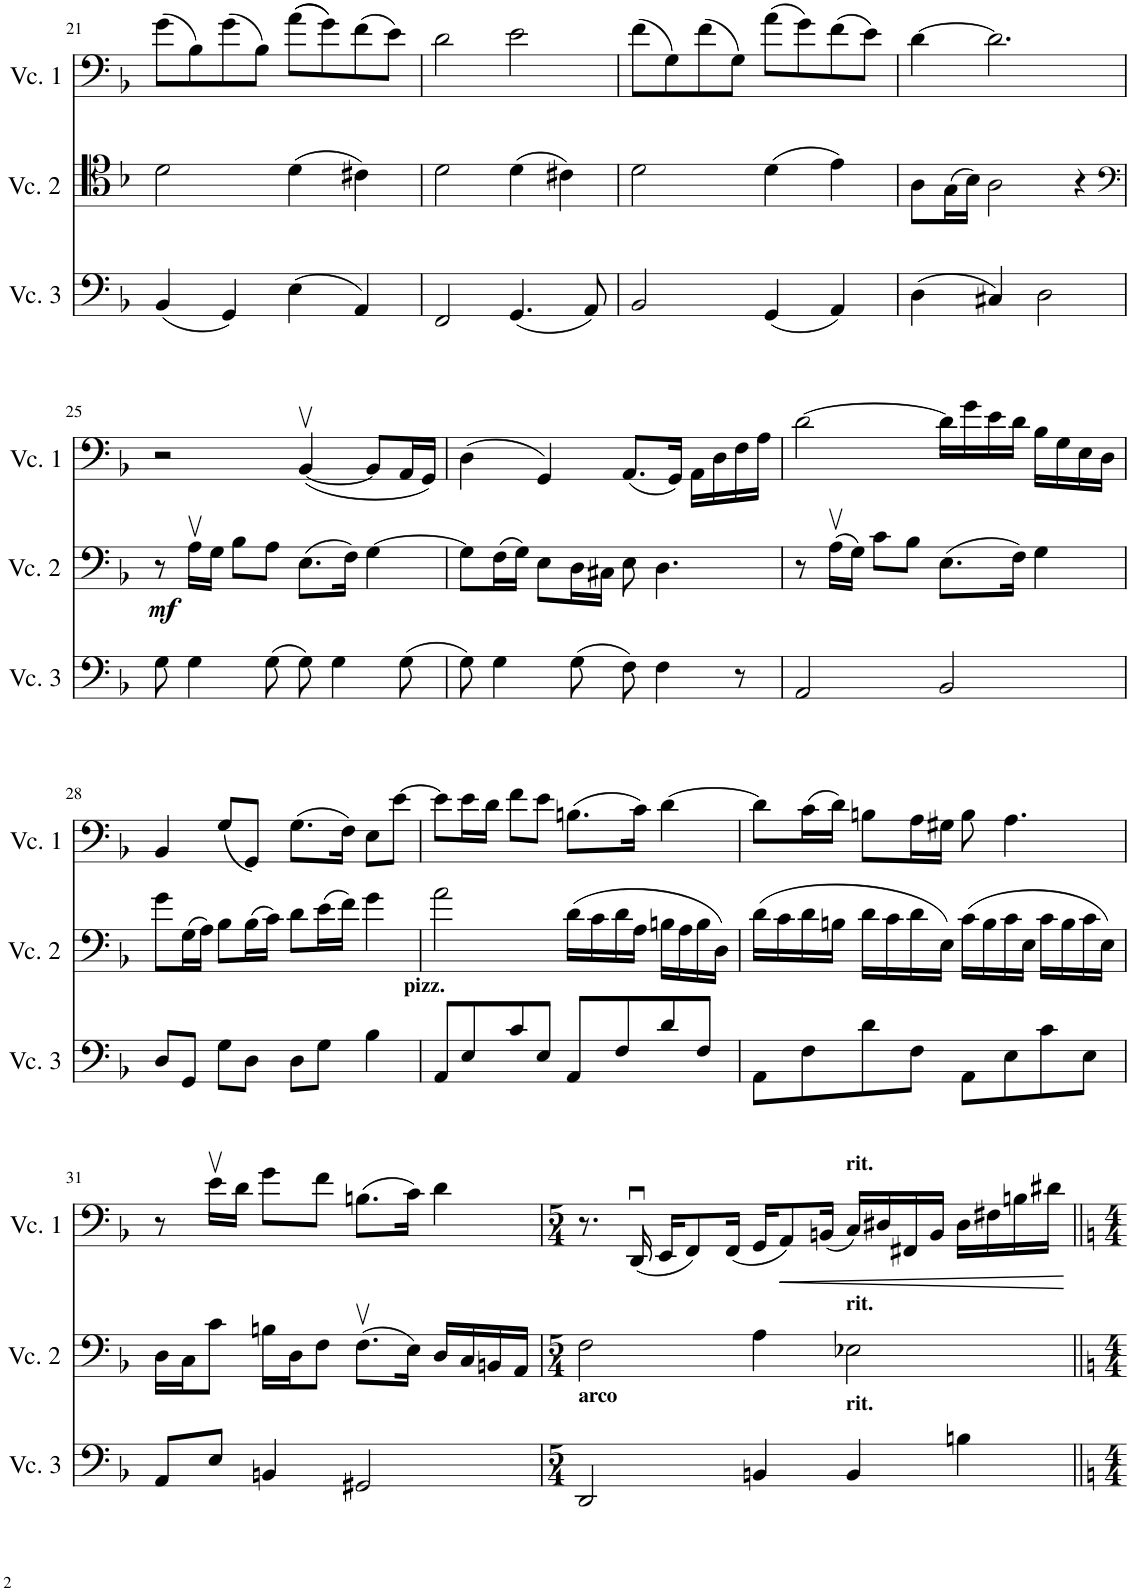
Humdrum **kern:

**kern	**kern	**dynam	**kern	**dynam
*part3	*part2	*part2	*part1	*part1
*staff3	*staff2	*staff2	*staff1	*staff1
*I"Cello 3	*I"Cello 2	*	*I"Cello 1	*
!!LO:PB:g=z
*clefF4	*clefC4	*	*clefF4	*
*k[b-]	*k[b-]	*	*k[b-]	*
*M4/4	*M4/4	*	*M4/4	*
=21	=21	=21	=21	=21
(4BB-/	2d\	.	(8g\L	.
.	.	.	8B-\)	.
4GG/)	.	.	(8g\	.
.	.	.	8B-\J)	.
(4E\	(4d\	.	((8a\L	.
.	.	.	8g\))	.
4AA/)	4c#X\)	.	(8f\	.
.	.	.	8e\J)	.
=22	=22	=22	=22	=22
2FF/	2d\	.	2d\	.
(4.GG/	(4d\	.	2e\	.
.	4c#X\)	.	.	.
8AA/)	.	.	.	.
=23	=23	=23	=23	=23
2BB-/	2d\	.	(8f\L	.
.	.	.	8G\)	.
.	.	.	(8f\	.
.	.	.	8G\J)	.
(4GG/	(4d\	.	(8a\L	.
.	.	.	8g\)	.
4AA/)	4e\)	.	(8f\	.
.	.	.	8e\J)	.
=24	=24	=24	=24	=24
(4D\	8A\L	.	[4d\	.
.	(16G\L	.	.	.
.	16B-\JJ)	.	.	.
4C#X/)	2A\	.	2.d\]	.
2D\	.	.	.	.
.	4r	.	.	.
!!LO:LB:g=z
=25	=25	=25	=25	=25
*	*clefF4	*	*	*
!	!	!LO:DY:b	!	!
8G\	8r	mf	2r	.
4G\	16Av\LL	.	.	.
.	16G\JJ	.	.	.
.	8B-\L	.	.	.
(8G\	8A\J	.	.	.
8G\)	(8.E\L	.	([4BB-v/	.
4G\	.	.	.	.
.	16F\Jk)	.	.	.
.	[4G\	.	8BB-/L]	.
(8G\	.	.	16AA/L	.
.	.	.	16GG/JJ)	.
=26	=26	=26	=26	=26
8G\)	8G\L]	.	(4D\	.
4G\	(16F\L	.	.	.
.	16G\JJ)	.	.	.
.	8E\L	.	4GG/)	.
(8G\	16D\L	.	.	.
.	16C#X\JJ	.	.	.
8F\)	8E\	.	(8.AA/L	.
4F\	4.D\	.	.	.
.	.	.	16GG/Jk)	.
.	.	.	16AA\LL	.
.	.	.	16D\	.
8r	.	.	16F\	.
.	.	.	16A\JJ	.
=27	=27	=27	=27	=27
2AA/	8r	.	[2d\	.
.	(16Av\LL	.	.	.
.	16G\JJ)	.	.	.
.	8c\L	.	.	.
.	8B-\J	.	.	.
2BB-/	(8.E\L	.	16d\LL]	.
.	.	.	16g\	.
.	.	.	16e\	.
.	16F\Jk)	.	16d\JJ	.
.	4G\	.	16B-\LL	.
.	.	.	16G\	.
.	.	.	16E\	.
.	.	.	16D\JJ	.
!!LO:LB:g=z
=28	=28	=28	=28	=28
8D/L	8g\L	.	4BB-/	.
8GG/J	(16G\L	.	.	.
.	16A\JJ)	.	.	.
8G\L	8B-\L	.	(8G/L	.
8D\J	(16B-\L	.	8GG/J)	.
.	16c\JJ)	.	.	.
8D\L	8d\L	.	(8.G\L	.
8G\J	(16e\L	.	.	.
.	16f\JJ)	.	16F\Jk)	.
4B-\	4g\	.	8E\L	.
.	.	.	[8e\J	.
=29	=29	=29	=29	=29
!LO:TX:a:B:t=pizz.	!	!	!	!
8AA/L	2a\	.	8e\L]	.
8E/	.	.	16e\L	.
.	.	.	16d\JJ	.
8c/	.	.	8f\L	.
8E/J	.	.	8e\J	.
8AA/L	(16d\LL	.	(8.Bn\L	.
.	16c\	.	.	.
8F/	16d\	.	.	.
.	16A\JJ	.	16c\Jk)	.
8d/	16Bn\LL	.	[4d\	.
.	16A\	.	.	.
8F/J	16B\	.	.	.
.	16D\JJ)	.	.	.
=30	=30	=30	=30	=30
8AA\L	(16d\LL	.	8d\L]	.
.	16c\	.	.	.
8F\	16d\	.	(16c\L	.
.	16Bn\JJ	.	16d\JJ)	.
8d\	16d\LL	.	8Bn\L	.
.	16c\	.	.	.
8F\J	16d\	.	16A\L	.
.	16E\JJ)	.	16G#X\JJ	.
8AA\L	(16c\LL	.	8B\	.
.	16B\	.	.	.
8E\	16c\	.	4.A\	.
.	16E\JJ	.	.	.
8c\	16c\LL	.	.	.
.	16B\	.	.	.
8E\J	16c\	.	.	.
.	16E\JJ)	.	.	.
!!LO:LB:g=z
=31	=31	=31	=31	=31
8AA/L	16D\LL	.	8r	.
.	16C\J	.	.	.
8E/J	8c\J	.	16ev\LL	.
.	.	.	16d\JJ	.
4BBn/	16Bn\LL	.	8g\L	.
.	16D\J	.	.	.
.	8F\J	.	8f\J	.
2GG#X/	(8.Fv\L	.	(8.Bn\L	.
.	16E\Jk)	.	16c\Jk)	.
.	16D/LL	.	4d\	.
.	16C/	.	.	.
.	16BBn/	.	.	.
.	16AA/JJ	.	.	.
=32	=32	=32	=32	=32
*M5/4	*M5/4	*	*M5/4	*
!LO:TX:a:B:t=arco	!	!	!	!
2DD/	2F\	.	8.r	.
.	.	.	(16DDu/	.
.	.	.	16EE/KL	.
.	.	.	8FF/)	.
.	.	.	(16FF/Jk	.
4BBn/	4A\	.	16GG/KL	.
!	!	!	!	!LO:HP:b
.	.	.	8AA/)	<
.	.	.	(16BBn/Jk	.
!	!	!	!LO:TX:a:B:t=rit.	!
!	!LO:TX:a:B:t=rit.	!	!	!
!LO:TX:a:B:t=rit.	!	!	!	!
4BB/	2E-X\	.	16C/LL)	.
.	.	.	16D#X/	.
.	.	.	16FF#X/	.
.	.	.	16BB/JJ	.
4Bn\	.	.	16D#\LL	.
.	.	.	16F#X\	.
.	.	.	16Bn\	.
.	.	.	16d#X\JJ	.
.	.	.	.	[
=||	=||	=||	=||	=||
*-	*-	*-	*-	*-
